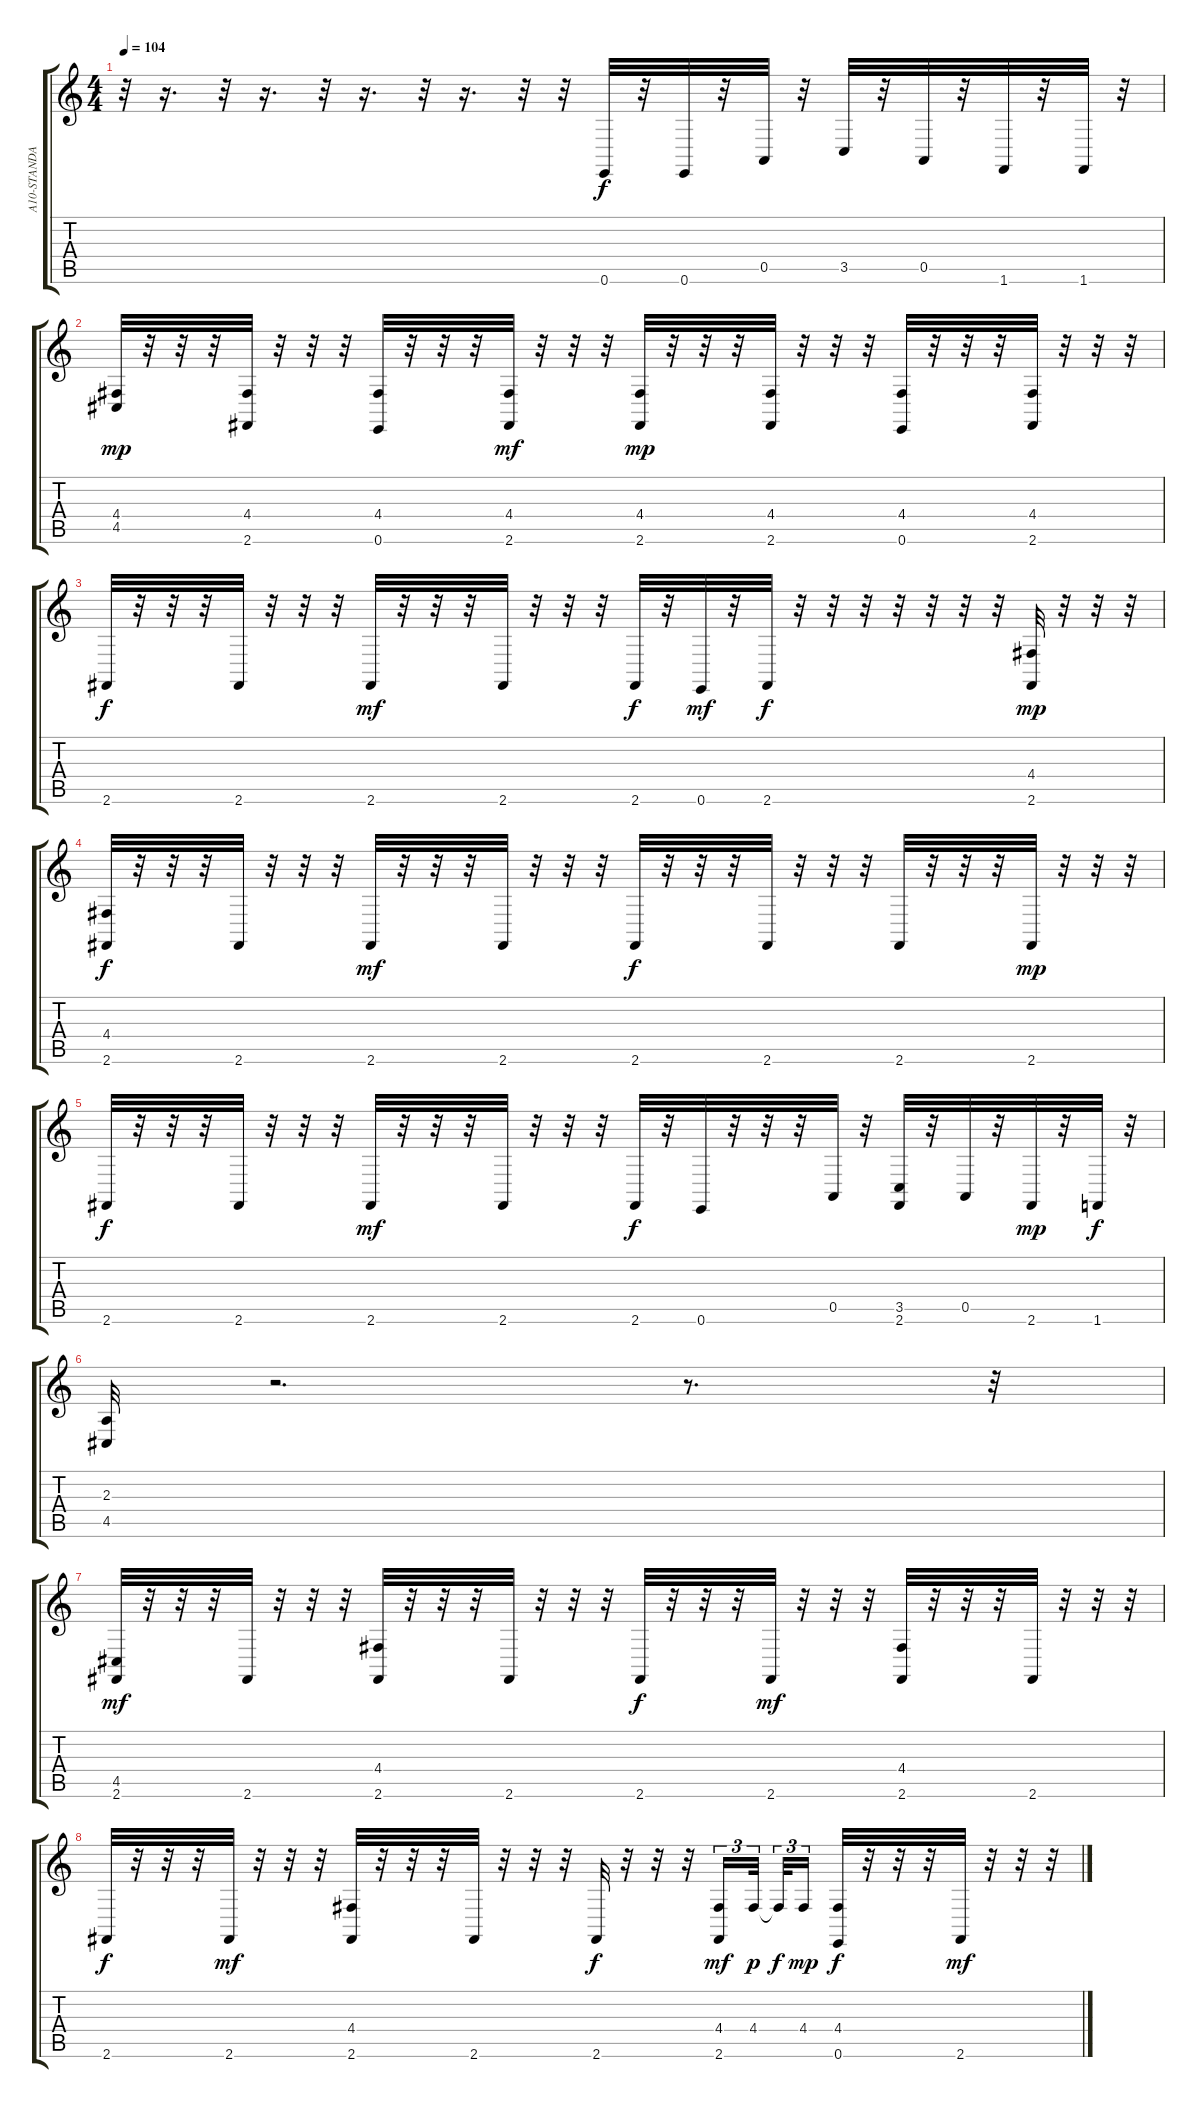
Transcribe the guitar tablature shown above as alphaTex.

\track ("A10-STANDARD 1  " "A10-STANDA") {instrument acousticgrandpiano}
\staff {score tabs}
\tuning (E4 B3 G3 D3 A2 E2) {hide}
\ts (4 4)
\tempo 104
\clef g2
\ks c
r.32{dy p} r.16{d} r.32 r.16{d} r.32 r.16{d} r.32 r.16{d} r.32 r.32 0.6.32{dy f} r.32 0.6.32 r.32 0.5.32 r.32 3.5.32 r.32 0.5.32 r.32 1.6.32 r.32 1.6.32 r.32 |
(4.4 4.5).32{dy mp} r.32 r.32 r.32 (4.4 2.6).32 r.32 r.32 r.32 (4.4 0.6).32 r.32 r.32 r.32 (4.4 2.6).32{dy mf} r.32 r.32 r.32 (4.4 2.6).32{dy mp} r.32 r.32 r.32 (4.4 2.6).32 r.32 r.32 r.32 (4.4 0.6).32 r.32 r.32 r.32 (4.4 2.6).32 r.32 r.32 r.32 |
2.6.32{dy f} r.32 r.32 r.32 2.6.32 r.32 r.32 r.32 2.6.32{dy mf} r.32 r.32 r.32 2.6.32 r.32 r.32 r.32 2.6.32{dy f} r.32 0.6.32{dy mf} r.32 2.6.32{dy f} r.32 r.32 r.32 r.32 r.32 r.32 r.32 (4.4 2.6).32{dy mp} r.32 r.32 r.32 |
(4.4 2.6).32{dy f} r.32 r.32 r.32 2.6.32 r.32 r.32 r.32 2.6.32{dy mf} r.32 r.32 r.32 2.6.32 r.32 r.32 r.32 2.6.32{dy f} r.32 r.32 r.32 2.6.32 r.32 r.32 r.32 2.6.32 r.32 r.32 r.32 2.6.32{dy mp} r.32 r.32 r.32 |
2.6.32{dy f} r.32 r.32 r.32 2.6.32 r.32 r.32 r.32 2.6.32{dy mf} r.32 r.32 r.32 2.6.32 r.32 r.32 r.32 2.6.32{dy f} r.32 0.6.32 r.32 r.32 r.32 0.5.32 r.32 (3.5 2.6).32 r.32 0.5.32 r.32 2.6.32{dy mp} r.32 1.6.32{dy f} r.32 |
(2.3 4.5).32 r.2{d} r.8{d} r.32 |
(4.5 2.6).32{dy mf} r.32 r.32 r.32 2.6.32 r.32 r.32 r.32 (4.4 2.6).32 r.32 r.32 r.32 2.6.32 r.32 r.32 r.32 2.6.32{dy f} r.32 r.32 r.32 2.6.32{dy mf} r.32 r.32 r.32 (4.4 2.6).32 r.32 r.32 r.32 2.6.32 r.32 r.32 r.32 |
2.6.32{dy f} r.32 r.32 r.32 2.6.32{dy mf} r.32 r.32 r.32 (4.4 2.6).32 r.32 r.32 r.32 2.6.32 r.32 r.32 r.32 2.6.32{dy f} r.32 r.32 r.32 (4.4 2.6).16{tu (3 2) dy mf} 4.4.32{tu (3 2) dy p} 4.4{t}.32{tu (3 2) dy f} 4.4.16{tu (3 2) dy mp} (4.4 0.6).32{dy f} r.32 r.32 r.32 2.6.32{dy mf} r.32 r.32 r.32
